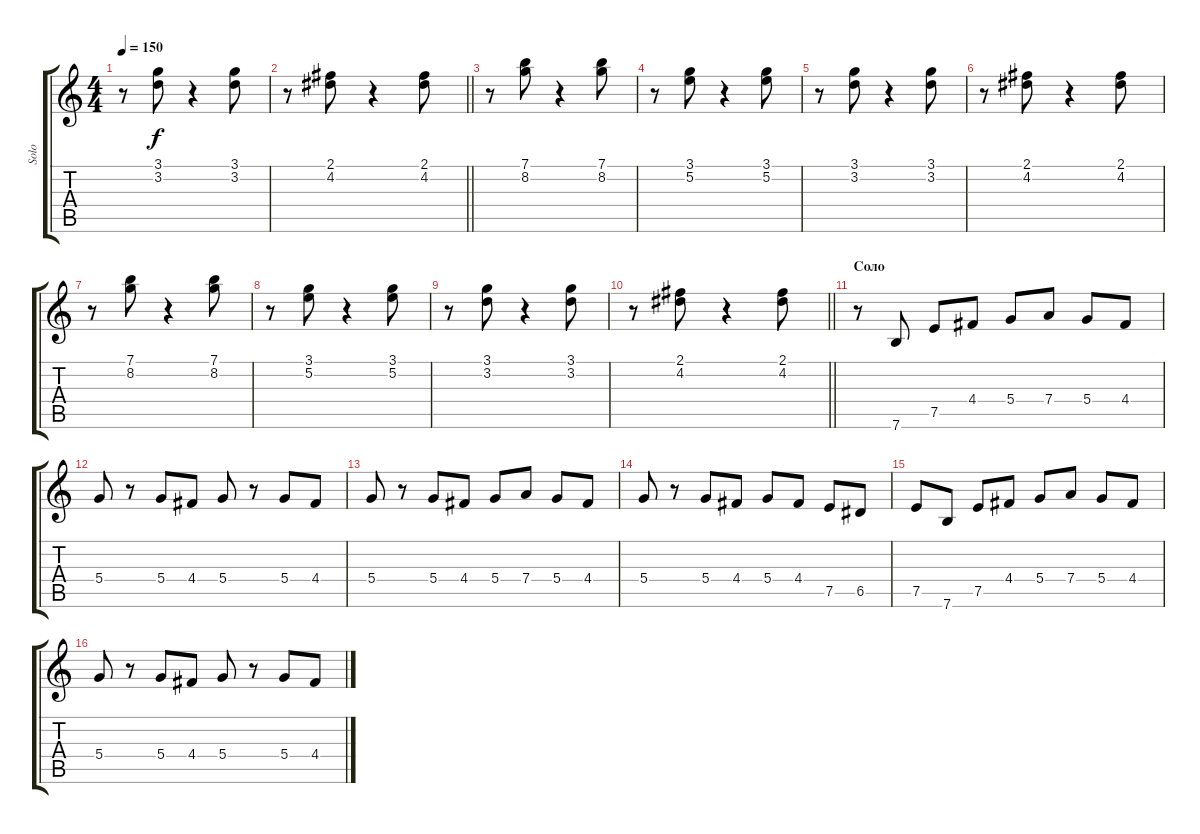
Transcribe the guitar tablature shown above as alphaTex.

\track ("Solo" "Solo") {instrument electricguitarclean}
\staff {score tabs}
\tuning (E4 B3 G3 D3 A2 E2) {hide}
\ts (4 4)
\tempo 150
\clef g2
\ks c
r.8{dy f} (3.1 3.2).8 r.4 (3.1 3.2).8 |
\barLineRight lightlight
r.8 (2.1 4.2).8 r.4 (2.1 4.2).8 |
r.8 (7.1 8.2).8 r.4 (7.1 8.2).8 |
r.8 (3.1 5.2).8 r.4 (3.1 5.2).8 |
r.8 (3.1 3.2).8 r.4 (3.1 3.2).8 |
r.8 (2.1 4.2).8 r.4 (2.1 4.2).8 |
r.8 (7.1 8.2).8 r.4 (7.1 8.2).8 |
r.8 (3.1 5.2).8 r.4 (3.1 5.2).8 |
r.8 (3.1 3.2).8 r.4 (3.1 3.2).8 |
\barLineRight lightlight
r.8 (2.1 4.2).8 r.4 (2.1 4.2).8 |
\section ("" "Соло")
r.8 7.6.8 7.5.8 4.4.8 5.4.8 7.4.8 5.4.8 4.4.8 |
5.4.8 r.8 5.4.8 4.4.8 5.4.8 r.8 5.4.8 4.4.8 |
5.4.8 r.8 5.4.8 4.4.8 5.4.8 7.4.8 5.4.8 4.4.8 |
5.4.8 r.8 5.4.8 4.4.8 5.4.8 4.4.8 7.5.8 6.5.8 |
7.5.8 7.6.8 7.5.8 4.4.8 5.4.8 7.4.8 5.4.8 4.4.8 |
5.4.8 r.8 5.4.8 4.4.8 5.4.8 r.8 5.4.8 4.4.8
